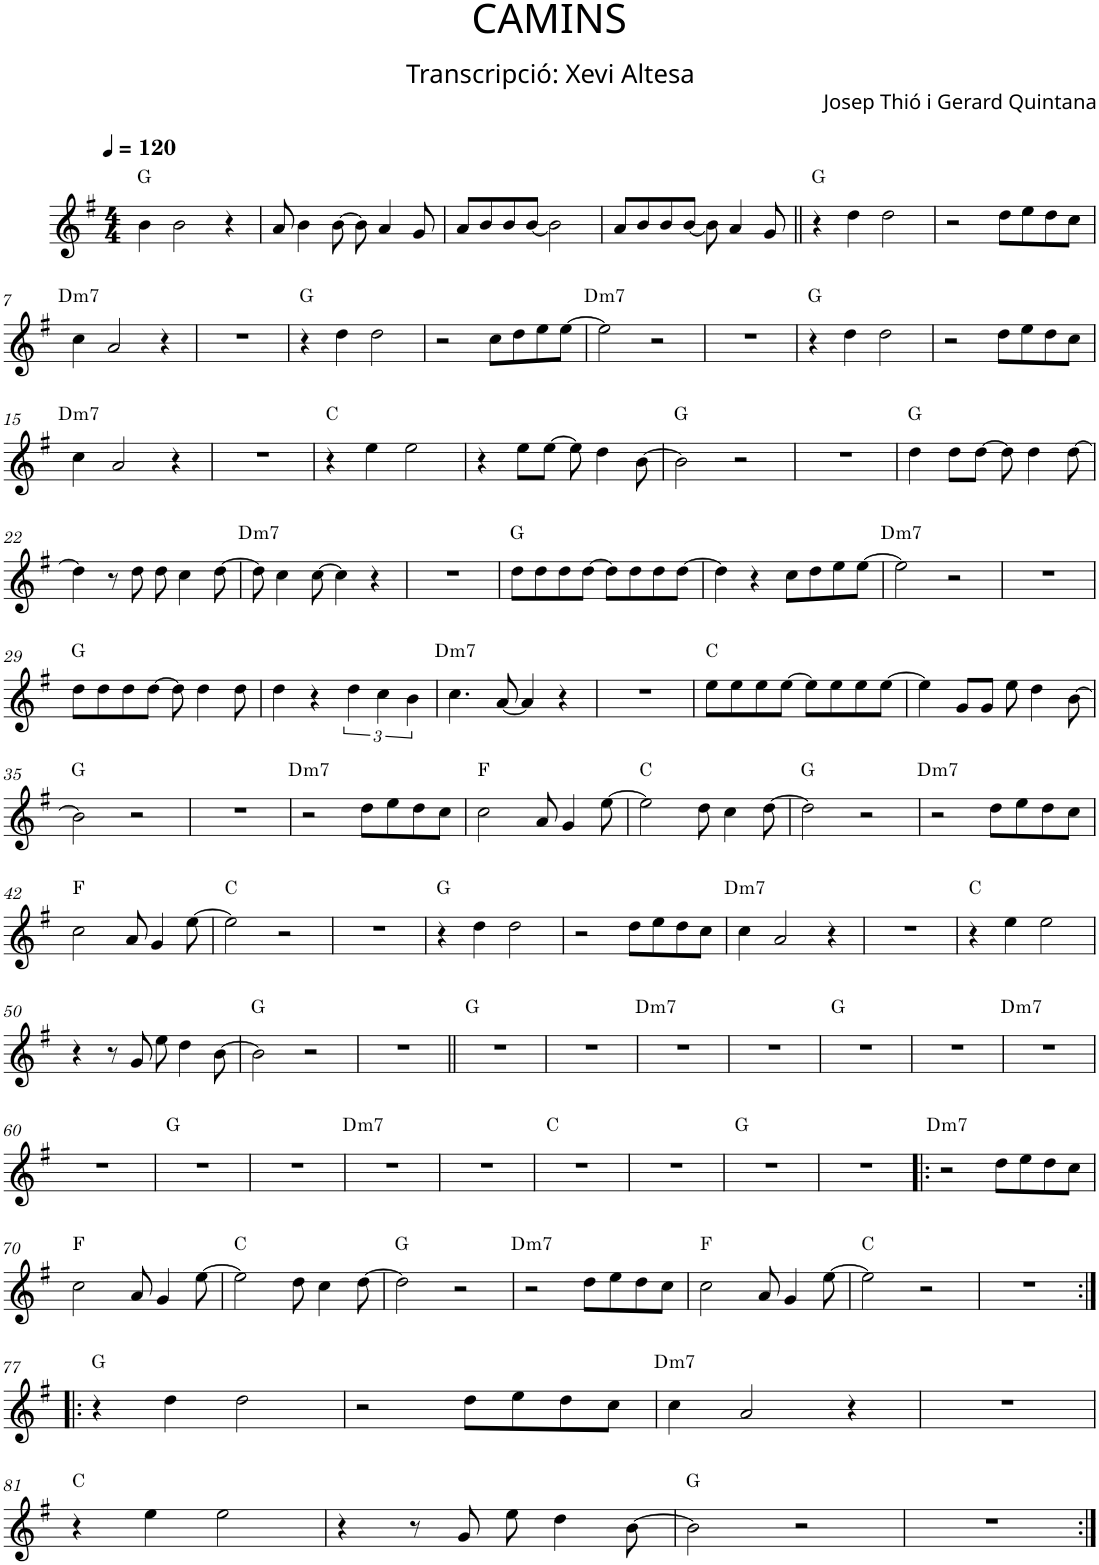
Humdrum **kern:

**kern	**harte
*part1	*part1
*staff1	*
*I"P1	*
*clefG2	*
*k[f#]	*
*G:	*
*M4/4	*
*MM120	*
=1	=1
4b\	G:maj
2b\	.
4r	.
=2	=2
8a/	.
4b\	.
[>8b\	.
8b\]	.
4a/	.
8g/	.
=3	=3
8a/L	.
8b/	.
8b/	.
[<8b/J	.
2b\]	.
=4	=4
8a/L	.
8b/	.
8b/	.
[<8b/J	.
8b\]	.
4a/	.
8g/	.
=5||	=5||
4r	G:maj
4dd\	.
2dd\	.
=6	=6
2r	.
8dd\L	.
8ee\	.
8dd\	.
8cc\J	.
!!LO:LB:g=z
=7	=7
!	!LO:H:kt=m7
4cc\	D:min7
2a/	.
4r	.
=8	=8
1r	.
=9	=9
4r	G:maj
4dd\	.
2dd\	.
=10	=10
2r	.
8cc\L	.
8dd\	.
8ee\	.
[>8ee\J	.
=11	=11
!	!LO:H:kt=m7
2ee\]	D:min7
2r	.
=12	=12
1r	.
=13	=13
4r	G:maj
4dd\	.
2dd\	.
=14	=14
2r	.
8dd\L	.
8ee\	.
8dd\	.
8cc\J	.
!!LO:LB:g=z
=15	=15
!	!LO:H:kt=m7
4cc\	D:min7
2a/	.
4r	.
=16	=16
1r	.
=17	=17
4r	C:maj
4ee\	.
2ee\	.
=18	=18
4r	.
8ee\L	.
[>8ee\J	.
8ee\]	.
4dd\	.
[>8b\	.
=19	=19
2b\]	G:maj
2r	.
=20	=20
1r	.
=21	=21
4dd\	G:maj
8dd\L	.
[>8dd\J	.
8dd\]	.
4dd\	.
[>8dd\	.
!!LO:LB:g=z
=22	=22
4dd\]	.
8r	.
8dd\	.
8dd\	.
4cc\	.
[>8dd\	.
=23	=23
!	!LO:H:kt=m7
8dd\]	D:min7
4cc\	.
[>8cc\	.
4cc\]	.
4r	.
=24	=24
1r	.
=25	=25
8dd\L	G:maj
8dd\	.
8dd\	.
[>8dd\J	.
8dd\L]	.
8dd\	.
8dd\	.
[>8dd\J	.
=26	=26
4dd\]	.
4r	.
8cc\L	.
8dd\	.
8ee\	.
[>8ee\J	.
=27	=27
!	!LO:H:kt=m7
2ee\]	D:min7
2r	.
=28	=28
1r	.
!!LO:LB:g=z
=29	=29
8dd\L	G:maj
8dd\	.
8dd\	.
[>8dd\J	.
8dd\]	.
4dd\	.
8dd\	.
=30	=30
4dd\	.
4r	.
6dd\	.
6cc\	.
6b\	.
=31	=31
!	!LO:H:kt=m7
4.cc\	D:min7
[<8a/	.
4a/]	.
4r	.
=32	=32
1r	.
=33	=33
8ee\L	C:maj
8ee\	.
8ee\	.
[>8ee\J	.
8ee\L]	.
8ee\	.
8ee\	.
[>8ee\J	.
=34	=34
4ee\]	.
8g/L	.
8g/J	.
8ee\	.
4dd\	.
[>8b\	.
!!LO:LB:g=z
=35	=35
2b\]	G:maj
2r	.
=36	=36
1r	.
=37	=37
!	!LO:H:kt=m7
2r	D:min7
8dd\L	.
8ee\	.
8dd\	.
8cc\J	.
=38	=38
2cc\	F:maj
8a/	.
4g/	.
[>8ee\	.
=39	=39
2ee\]	C:maj
8dd\	.
4cc\	.
[>8dd\	.
=40	=40
2dd\]	G:maj
2r	.
=41	=41
!	!LO:H:kt=m7
2r	D:min7
8dd\L	.
8ee\	.
8dd\	.
8cc\J	.
!!LO:LB:g=z
=42	=42
2cc\	F:maj
8a/	.
4g/	.
[>8ee\	.
=43	=43
2ee\]	C:maj
2r	.
=44	=44
1r	.
=45	=45
4r	G:maj
4dd\	.
2dd\	.
=46	=46
2r	.
8dd\L	.
8ee\	.
8dd\	.
8cc\J	.
=47	=47
!	!LO:H:kt=m7
4cc\	D:min7
2a/	.
4r	.
=48	=48
1r	.
=49	=49
4r	C:maj
4ee\	.
2ee\	.
!!LO:LB:g=z
=50	=50
4r	.
8r	.
8g/	.
8ee\	.
4dd\	.
[>8b\	.
=51	=51
2b\]	G:maj
2r	.
=52	=52
1r	.
=53||	=53||
1r	G:maj
=54	=54
1r	.
=55	=55
!	!LO:H:kt=m7
1r	D:min7
=56	=56
1r	.
=57	=57
1r	G:maj
=58	=58
1r	.
=59	=59
!	!LO:H:kt=m7
1r	D:min7
!!LO:LB:g=z
=60	=60
1r	.
=61	=61
1r	G:maj
=62	=62
1r	.
=63	=63
!	!LO:H:kt=m7
1r	D:min7
=64	=64
1r	.
=65	=65
1r	C:maj
=66	=66
1r	.
=67	=67
1r	G:maj
=68	=68
1r	.
=69!|:	=69!|:
!	!LO:H:kt=m7
2r	D:min7
8dd\L	.
8ee\	.
8dd\	.
8cc\J	.
!!LO:LB:g=z
=70	=70
2cc\	F:maj
8a/	.
4g/	.
[>8ee\	.
=71	=71
2ee\]	C:maj
8dd\	.
4cc\	.
[>8dd\	.
=72	=72
2dd\]	G:maj
2r	.
=73	=73
!	!LO:H:kt=m7
2r	D:min7
8dd\L	.
8ee\	.
8dd\	.
8cc\J	.
=74	=74
2cc\	F:maj
8a/	.
4g/	.
[>8ee\	.
=75	=75
2ee\]	C:maj
2r	.
=76	=76
1r	.
!!LO:LB:g=z
=77:|!|:	=77:|!|:
4r	G:maj
4dd\	.
2dd\	.
=78	=78
2r	.
8dd\L	.
8ee\	.
8dd\	.
8cc\J	.
=79	=79
!	!LO:H:kt=m7
4cc\	D:min7
2a/	.
4r	.
=80	=80
1r	.
!!LO:LB:g=z
=81	=81
4r	C:maj
4ee\	.
2ee\	.
=82	=82
4r	.
8r	.
8g/	.
8ee\	.
4dd\	.
[>8b\	.
=83	=83
2b\]	G:maj
2r	.
=84	=84
1r	.
=:|!	=:|!
*-	*-
